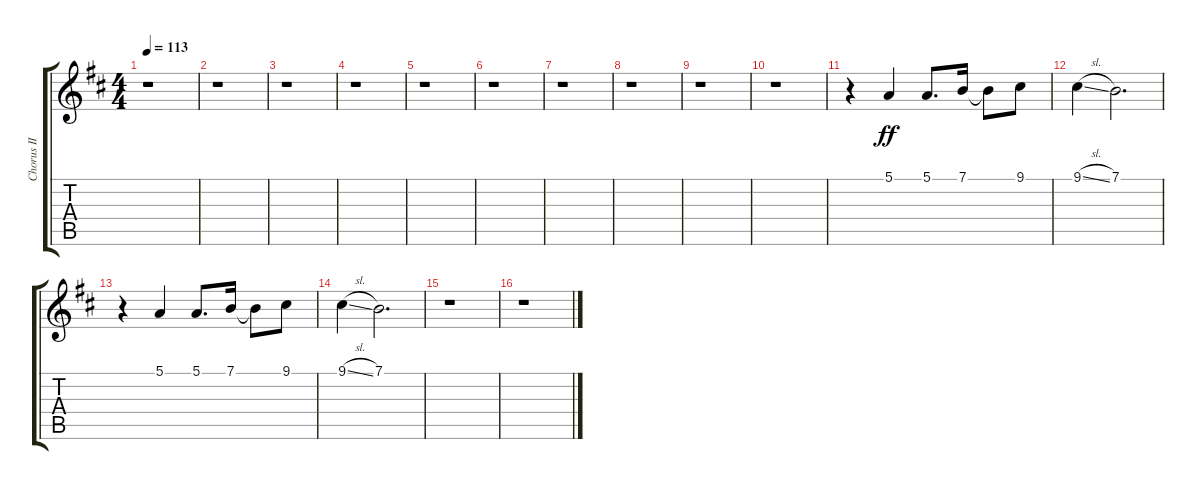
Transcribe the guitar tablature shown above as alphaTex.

\track ("Chorus II" "Chorus II") {instrument voiceoohs}
\staff {score tabs}
\tuning (E4 B3 G3 D3 A2 E2) {hide}
\ts (4 4)
\tempo 113
\clef g2
\ks d
r.1{dy ff} |
r.1 |
r.1 |
r.1 |
r.1 |
r.1 |
r.1 |
r.1 |
r.1 |
r.1 |
r.4 5.1.4 5.1.8{d} 7.1.16 7.1{t}.8 9.1.8 |
9.1{sl}.4 7.1.2{d} |
r.4 5.1.4 5.1.8{d} 7.1.16 7.1{t}.8 9.1.8 |
9.1{sl}.4 7.1.2{d} |
r.1 |
r.1
